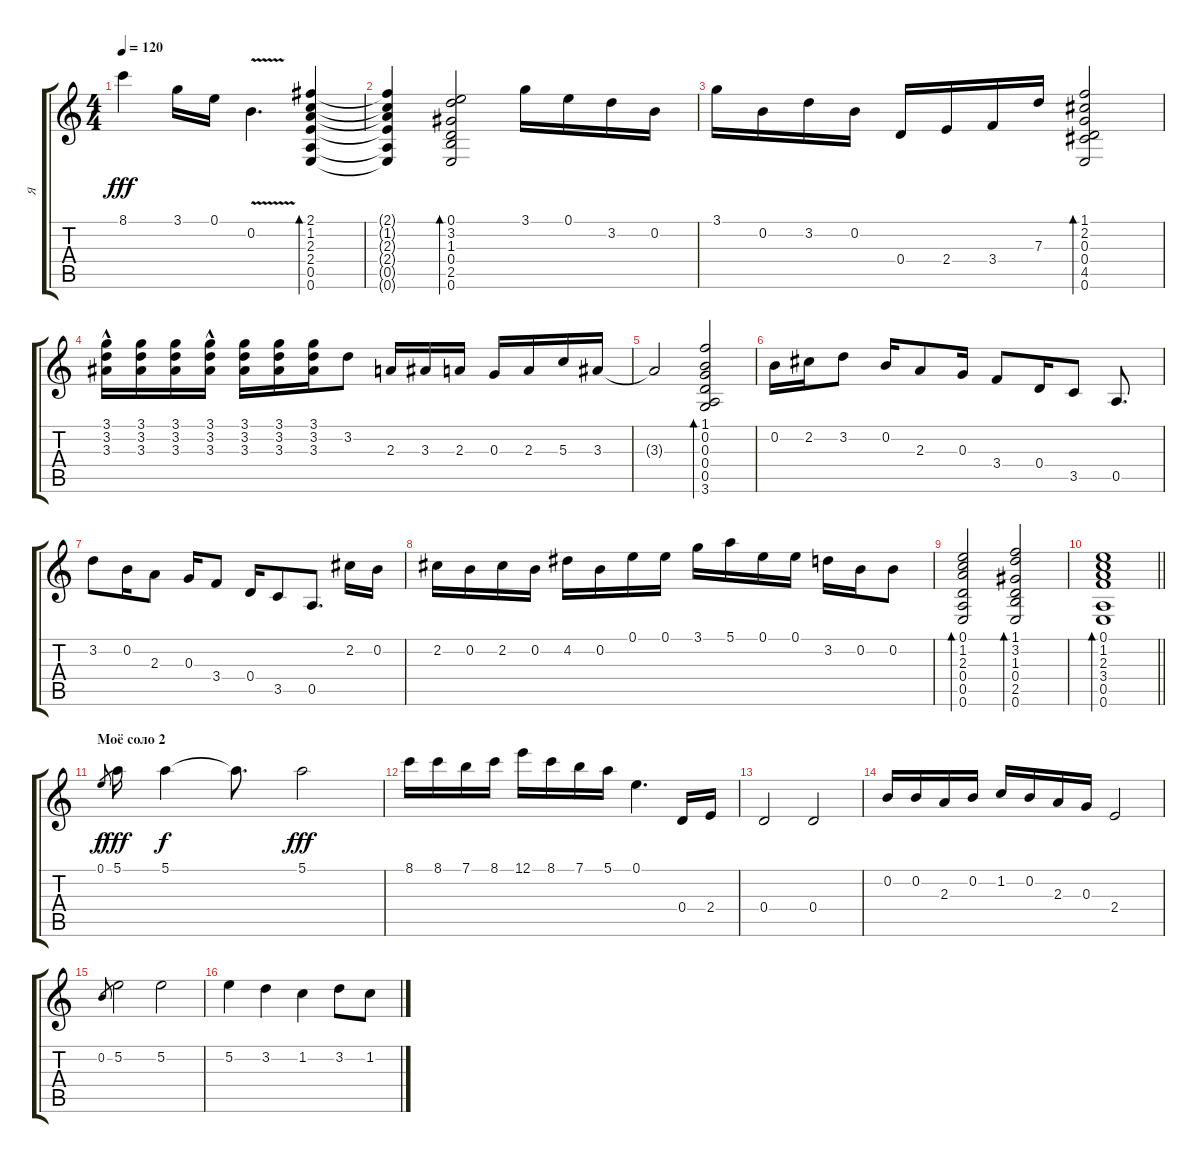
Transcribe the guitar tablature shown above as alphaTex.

\track ("Я" "Я") {instrument distortionguitar}
\staff {score tabs}
\tuning (E4 B3 G3 D3 A2 E2) {hide}
\ts (4 4)
\tempo 120
\clef g2
\ks c
8.1.4{dy fff} 3.1.16 0.1.16 0.2{v}.4{d} (2.1 1.2 2.3 2.4 0.5 0.6).4{bd 240} |
(2.1{t} 1.2{t} 2.3{t} 2.4{t} 0.5{t} 0.6{t}).4 (0.1 3.2 1.3 0.4 2.5 0.6).2{bd 240} 3.1.16 0.1.16 3.2.16 0.2.16 |
3.1.16 0.2.16 3.2.16 0.2.16 0.4.16 2.4.16 3.4.16 7.3.16 (1.1 2.2 0.3 0.4 4.5 0.6).2{bd 240} |
(3.1 3.2{hac} 3.3).16 (3.1 3.2 3.3).16 (3.1 3.2 3.3).16 (3.1 3.2{hac} 3.3).16 (3.1 3.2 3.3).16 (3.1 3.2 3.3).16 (3.1 3.2 3.3).16 3.2.8 2.3.16 3.3.16 2.3.16 0.3.16 2.3.16 5.3.16 3.3.16 |
3.3{t}.2 (1.1 0.2 0.3 0.4 0.5 3.6).2{bd 240} |
0.2.16 2.2.16 3.2.8 0.2.16 2.3.8 0.3.16 3.4.8 0.4.16 3.5.8 0.5.8{d} |
3.2.8 0.2.16 2.3.8 0.3.16 3.4.8 0.4.16 3.5.8 0.5.8{d} 2.2.16 0.2.16 |
2.2.16 0.2.16 2.2.16 0.2.16 4.2.16 0.2.16 0.1.16 0.1.16 3.1.16 5.1.16 0.1.16 0.1.16 3.2.16 0.2.16 0.2.8 |
(0.1 1.2 2.3 0.4 0.5 0.6).2{bd 240} (1.1 3.2 1.3 0.4 2.5 0.6).2{bd 240} |
\barLineRight lightlight
(0.1 1.2 2.3 3.4 0.5 0.6).1{bd 240} |
\section ("" "Моё соло 2")
0.1.8{gr dy f} 5.1.16{dy fff instrument distortionguitar} 5.1.4{dy f} 5.1{t}.8{d} 5.1.2{dy fff} |
8.1.16 8.1.16 7.1.16 8.1.16 12.1.16 8.1.16 7.1.16 5.1.16 0.1.4{d} 0.4.16 2.4.16 |
0.4.2 0.4.2 |
0.2.16 0.2.16 2.3.16 0.2.16 1.2.16 0.2.16 2.3.16 0.3.16 2.4.2 |
0.2.8{gr} 5.2.2 5.2.2 |
5.2.4 3.2.4 1.2.4 3.2.8 1.2.8
